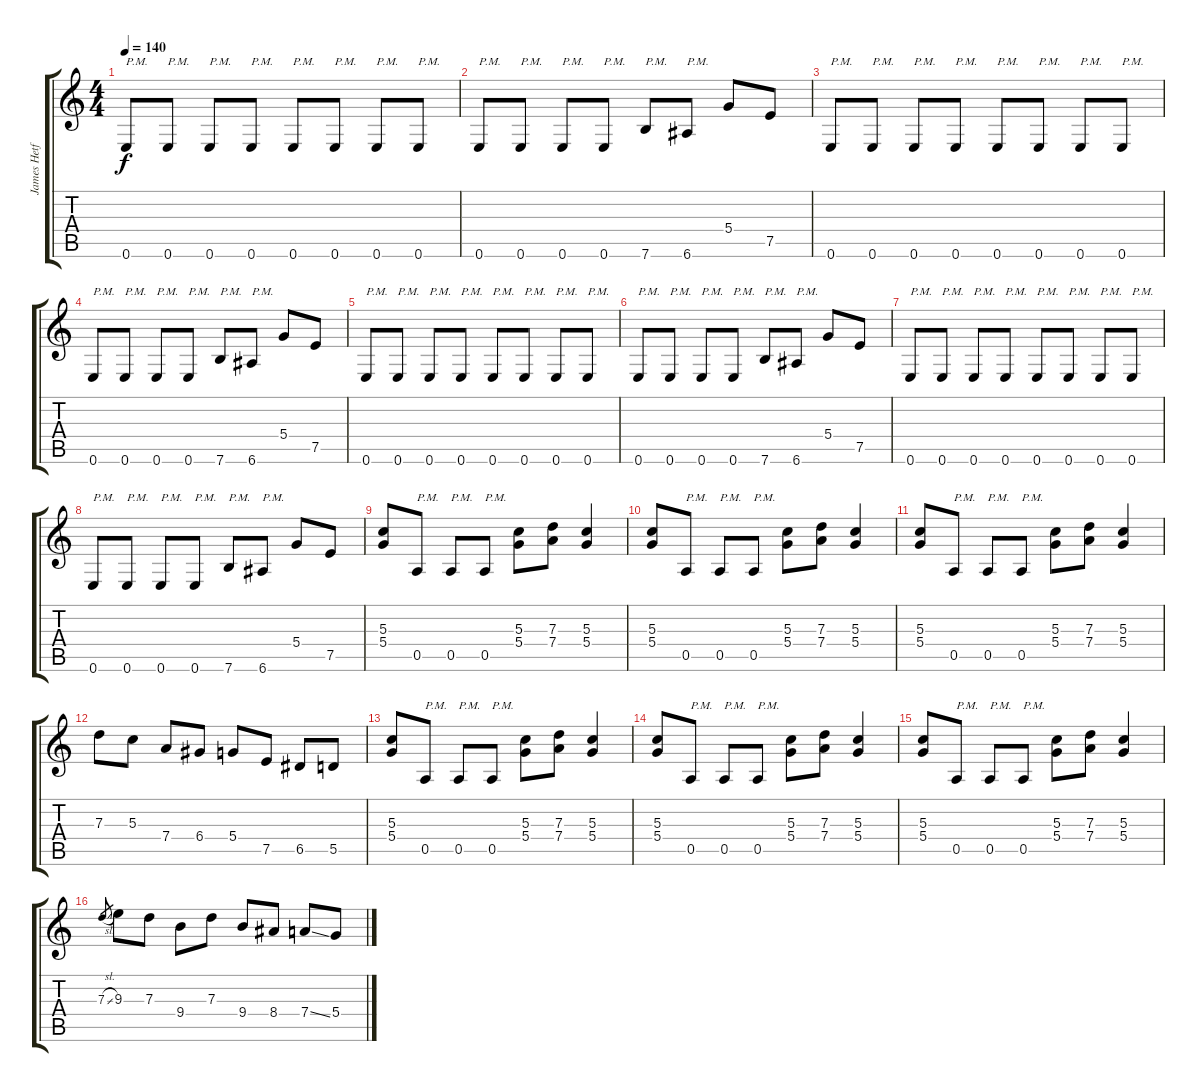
\track ("James Hetfield" "James Hetf") {instrument overdrivenguitar}
\staff {score tabs}
\tuning (E4 B3 G3 D3 A2 E2) {hide}
\ts (4 4)
\tempo 140
\clef g2
\ks c
0.6.8{txt "P.M." dy f} 0.6.8{txt "P.M."} 0.6.8{txt "P.M."} 0.6.8{txt "P.M."} 0.6.8{txt "P.M."} 0.6.8{txt "P.M."} 0.6.8{txt "P.M."} 0.6.8{txt "P.M."} |
0.6.8{txt "P.M."} 0.6.8{txt "P.M."} 0.6.8{txt "P.M."} 0.6.8{txt "P.M."} 7.6.8{txt "P.M."} 6.6.8{txt "P.M."} 5.4.8 7.5.8 |
0.6.8{txt "P.M."} 0.6.8{txt "P.M."} 0.6.8{txt "P.M."} 0.6.8{txt "P.M."} 0.6.8{txt "P.M."} 0.6.8{txt "P.M."} 0.6.8{txt "P.M."} 0.6.8{txt "P.M."} |
0.6.8{txt "P.M."} 0.6.8{txt "P.M."} 0.6.8{txt "P.M."} 0.6.8{txt "P.M."} 7.6.8{txt "P.M."} 6.6.8{txt "P.M."} 5.4.8 7.5.8 |
0.6.8{txt "P.M."} 0.6.8{txt "P.M."} 0.6.8{txt "P.M."} 0.6.8{txt "P.M."} 0.6.8{txt "P.M."} 0.6.8{txt "P.M."} 0.6.8{txt "P.M."} 0.6.8{txt "P.M."} |
0.6.8{txt "P.M."} 0.6.8{txt "P.M."} 0.6.8{txt "P.M."} 0.6.8{txt "P.M."} 7.6.8{txt "P.M."} 6.6.8{txt "P.M."} 5.4.8 7.5.8 |
0.6.8{txt "P.M."} 0.6.8{txt "P.M."} 0.6.8{txt "P.M."} 0.6.8{txt "P.M."} 0.6.8{txt "P.M."} 0.6.8{txt "P.M."} 0.6.8{txt "P.M."} 0.6.8{txt "P.M."} |
0.6.8{txt "P.M."} 0.6.8{txt "P.M."} 0.6.8{txt "P.M."} 0.6.8{txt "P.M."} 7.6.8{txt "P.M."} 6.6.8{txt "P.M."} 5.4.8 7.5.8 |
(5.3 5.4).8 0.5.8{txt "P.M."} 0.5.8{txt "P.M."} 0.5.8{txt "P.M."} (5.3 5.4).8 (7.3 7.4).8 (5.3 5.4).4 |
(5.3 5.4).8 0.5.8{txt "P.M."} 0.5.8{txt "P.M."} 0.5.8{txt "P.M."} (5.3 5.4).8 (7.3 7.4).8 (5.3 5.4).4 |
(5.3 5.4).8 0.5.8{txt "P.M."} 0.5.8{txt "P.M."} 0.5.8{txt "P.M."} (5.3 5.4).8 (7.3 7.4).8 (5.3 5.4).4 |
7.3.8 5.3.8 7.4.8 6.4.8 5.4.8 7.5.8 6.5.8 5.5.8 |
(5.3 5.4).8 0.5.8{txt "P.M."} 0.5.8{txt "P.M."} 0.5.8{txt "P.M."} (5.3 5.4).8 (7.3 7.4).8 (5.3 5.4).4 |
(5.3 5.4).8 0.5.8{txt "P.M."} 0.5.8{txt "P.M."} 0.5.8{txt "P.M."} (5.3 5.4).8 (7.3 7.4).8 (5.3 5.4).4 |
(5.3 5.4).8 0.5.8{txt "P.M."} 0.5.8{txt "P.M."} 0.5.8{txt "P.M."} (5.3 5.4).8 (7.3 7.4).8 (5.3 5.4).4 |
7.3{sl}.8{gr} 9.3.8 7.3.8 9.4.8 7.3.8 9.4.8 8.4.8 7.4{ss}.8 5.4.8
